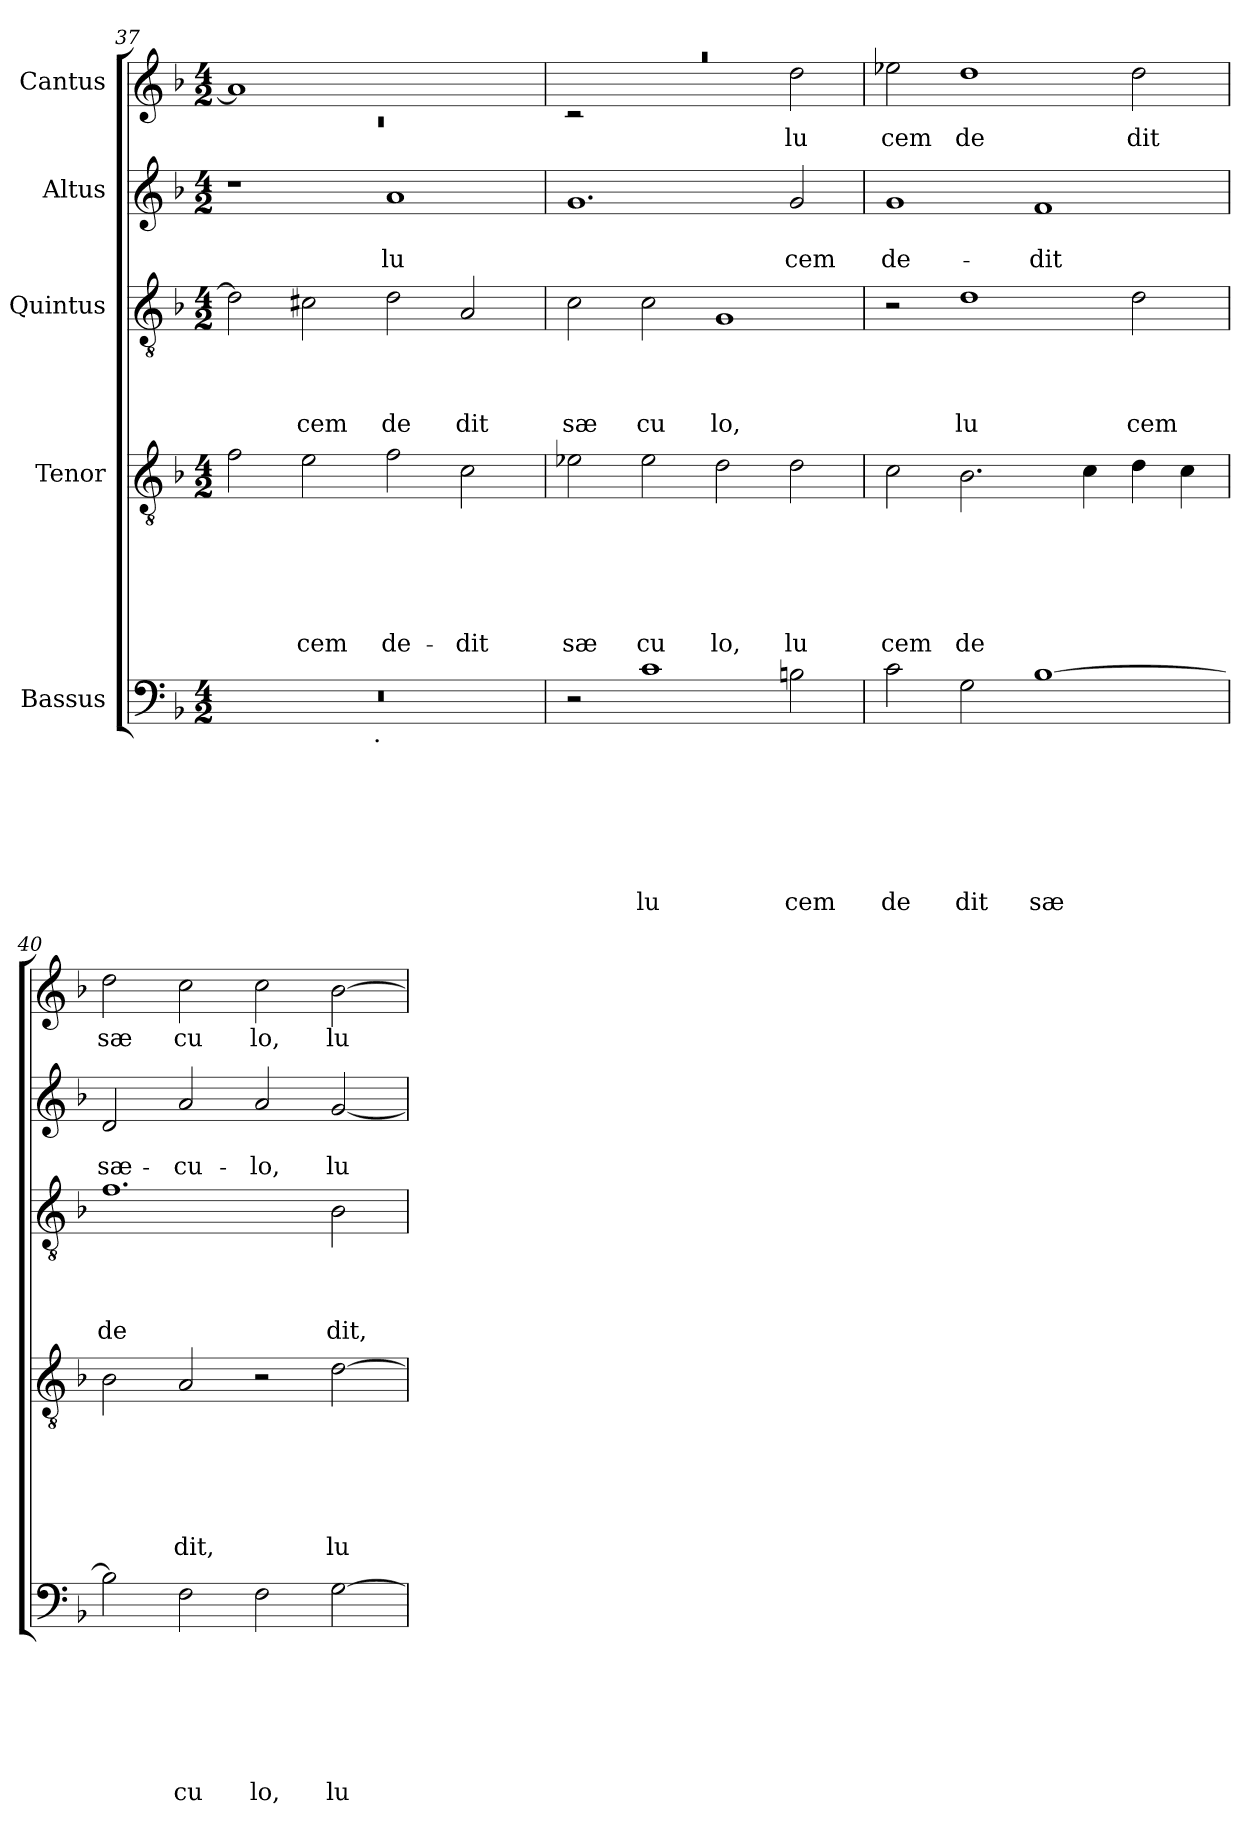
**kern	**text	**text	**text	**text	**text	**text	**text	**kern	**text	**text	**text	**text	**text	**text	**kern	**text	**text	**text	**text	**kern	**text	**text	**kern	**text
*part5	*part5	*part5	*part5	*part5	*part5	*part5	*part5	*part4	*part4	*part4	*part4	*part4	*part4	*part4	*part3	*part3	*part3	*part3	*part3	*part2	*part2	*part2	*part1	*part1
*staff5	*staff5	*staff5	*staff5	*staff5	*staff5	*staff5	*staff5	*staff4	*staff4	*staff4	*staff4	*staff4	*staff4	*staff4	*staff3	*staff3	*staff3	*staff3	*staff3	*staff2	*staff2	*staff2	*staff1	*staff1
*I"Bassus	*	*	*	*	*	*	*	*I"Tenor	*	*	*	*	*	*	*I"Quintus	*	*	*	*	*I"Altus	*	*	*I"Cantus	*
*clefF4	*	*	*	*	*	*	*	*clefGv2	*	*	*	*	*	*	*clefGv2	*	*	*	*	*clefG2	*	*	*clefG2	*
*k[b-]	*	*	*	*	*	*	*	*k[b-]	*	*	*	*	*	*	*k[b-]	*	*	*	*	*k[b-]	*	*	*k[b-]	*
*F:	*	*	*	*	*	*	*	*F:	*	*	*	*	*	*	*F:	*	*	*	*	*F:	*	*	*F:	*
*M4/2	*	*	*	*	*	*	*	*M4/2	*	*	*	*	*	*	*M4/2	*	*	*	*	*M4/2	*	*	*M4/2	*
=37	=37	=37	=37	=37	=37	=37	=37	=37	=37	=37	=37	=37	=37	=37	=37	=37	=37	=37	=37	=37	=37	=37	=37	=37
*	*	*	*	*	*	*	*	*	*	*	*	*	*	*	*	*	*	*	*	*	*	*	*^	*
!	!	!	!	!	!	!	!	!	!	!	!	!	!	!	!	!	!	!	!	!	!	!	!	!LO:N:vis=1	!
*^	*	*	*	*	*	*	*	*	*	*	*	*	*	*	*	*	*	*	*	*	*	*	*	*	*
0r	2ryy	.	.	.	.	.	.	.	2f\	.	.	.	.	.	.	2d\]	.	.	.	.	1r	.	.	1a]	0rc	.
!	!	!	!	!	!	!	!	!	!	!	!	!	!	!	!LO:LY:b	!	!	!	!	!LO:LY:b	!	!	!	!	!	!
.	4...ryy	.	.	.	.	.	.	.	2e\	.	.	.	.	.	-cem	2c#X\	.	.	.	cem	.	.	.	.	.	.
!	!LO:TX:b:t=.	!	!	!	!	!	!	!	!	!	!	!	!	!	!	!	!	!	!	!	!	!	!	!	!	!
.	1ryy	.	.	.	.	.	.	.	.	.	.	.	.	.	.	.	.	.	.	.	.	.	.	.	.	.
!	!	!	!	!	!	!	!	!	!	!	!	!	!	!	!LO:LY:b	!	!	!	!	!LO:LY:b	!	!	!LO:LY:b	!	!	!
.	.	.	.	.	.	.	.	.	2f\	.	.	.	.	.	de-	2d\	.	.	.	de	1a	.	lu	1ryy	.	.
!	!	!	!	!	!	!	!	!	!	!	!	!	!	!	!LO:LY:b	!	!	!	!	!LO:LY:b	!	!	!	!	!	!
.	.	.	.	.	.	.	.	.	2c\	.	.	.	.	.	-dit	2A/	.	.	.	dit	.	.	.	.	.	.
.	32ryy	.	.	.	.	.	.	.	.	.	.	.	.	.	.	.	.	.	.	.	.	.	.	.	.	.
!!LO:LB:g=z	!!
=38	=38	=38	=38	=38	=38	=38	=38	=38	=38	=38	=38	=38	=38	=38	=38	=38	=38	=38	=38	=38	=38	=38	=38	=38	=38	=38
!	!	!	!	!	!	!	!	!	!	!	!	!	!	!	!LO:LY:b	!	!	!	!	!LO:LY:b	!	!	!	!LO:N:vis=1	!	!
*v	*v	*	*	*	*	*	*	*	*	*	*	*	*	*	*	*	*	*	*	*	*	*	*	*	*	*
2r	.	.	.	.	.	.	.	2e-X\	.	.	.	.	.	sæ	2c\	.	.	.	sæ	1.g	.	.	0raa	2rc	.
!	!	!	!	!	!	!	!LO:LY:b	!	!	!	!	!	!	!LO:LY:b	!	!	!	!	!LO:LY:b	!	!	!	!	!	!
1c	.	.	.	.	.	.	lu	2e-\	.	.	.	.	.	cu	2c\	.	.	.	cu	.	.	.	.	1ryy	.
!	!	!	!	!	!	!	!	!	!	!	!	!	!	!LO:LY:b	!	!	!	!	!LO:LY:b	!	!	!	!	!	!
.	.	.	.	.	.	.	.	2d\	.	.	.	.	.	lo,	1G	.	.	.	lo,	.	.	.	.	.	.
!	!	!	!	!	!	!	!LO:LY:b	!	!	!	!	!	!	!LO:LY:b	!	!	!	!	!	!	!	!LO:LY:b	!	!	!LO:LY:b
2Bn\	.	.	.	.	.	.	cem	2d\	.	.	.	.	.	lu	.	.	.	.	.	2g/	.	cem	.	2dd\	lu
=39	=39	=39	=39	=39	=39	=39	=39	=39	=39	=39	=39	=39	=39	=39	=39	=39	=39	=39	=39	=39	=39	=39	=39	=39	=39
!	!	!	!	!	!	!	!LO:LY:b	!	!	!	!	!	!	!LO:LY:b	!	!	!	!	!	!	!	!LO:LY:b	!	!	!LO:LY:b
*	*	*	*	*	*	*	*	*	*	*	*	*	*	*	*	*	*	*	*	*	*	*	*v	*v	*
2c\	.	.	.	.	.	.	de	2c\	.	.	.	.	.	cem	2r	.	.	.	.	1g	.	de-	2ee-X\	cem
!	!	!	!	!	!	!	!LO:LY:b	!	!	!	!	!	!	!LO:LY:b	!	!	!	!	!LO:LY:b	!	!	!	!	!LO:LY:b
2G\	.	.	.	.	.	.	dit	2.B-\	.	.	.	.	.	de	1d	.	.	.	lu	.	.	.	1dd	de
!	!	!	!	!	!	!	!LO:LY:b	!	!	!	!	!	!	!	!	!	!	!	!	!	!	!LO:LY:b	!	!
[>1B-	.	.	.	.	.	.	sæ	.	.	.	.	.	.	.	.	.	.	.	.	1f	.	-dit	.	.
.	.	.	.	.	.	.	.	4c\	.	.	.	.	.	.	.	.	.	.	.	.	.	.	.	.
!	!	!	!	!	!	!	!	!	!	!	!	!	!	!	!	!	!	!	!LO:LY:b	!	!	!	!	!LO:LY:b
.	.	.	.	.	.	.	.	4d\	.	.	.	.	.	.	2d\	.	.	.	cem	.	.	.	2dd\	dit
.	.	.	.	.	.	.	.	4c\	.	.	.	.	.	.	.	.	.	.	.	.	.	.	.	.
=40	=40	=40	=40	=40	=40	=40	=40	=40	=40	=40	=40	=40	=40	=40	=40	=40	=40	=40	=40	=40	=40	=40	=40	=40
!	!	!	!	!	!	!	!	!	!	!	!	!	!	!	!	!	!	!	!LO:LY:b	!	!	!LO:LY:b	!	!LO:LY:b
2B-\]	.	.	.	.	.	.	.	2B-\	.	.	.	.	.	.	1.f	.	.	.	de	2d/	.	sæ-	2dd\	sæ
!	!	!	!	!	!	!	!LO:LY:b	!	!	!	!	!	!	!LO:LY:b	!	!	!	!	!	!	!	!LO:LY:b	!	!LO:LY:b
2F\	.	.	.	.	.	.	cu	2A/	.	.	.	.	.	dit,	.	.	.	.	.	2a/	.	-cu-	2cc\	cu
!	!	!	!	!	!	!	!LO:LY:b	!	!	!	!	!	!	!	!	!	!	!	!	!	!	!LO:LY:b	!	!LO:LY:b
2F\	.	.	.	.	.	.	lo,	2r	.	.	.	.	.	.	.	.	.	.	.	2a/	.	-lo,	2cc\	lo,
!	!	!	!	!	!	!	!LO:LY:b	!	!	!	!	!	!	!LO:LY:b	!	!	!	!	!LO:LY:b	!	!	!LO:LY:b	!	!LO:LY:b
[>2G\	.	.	.	.	.	.	lu	[>2d\	.	.	.	.	.	lu	2B-\	.	.	.	dit,	[<2g/	.	lu-	[>2b-\	lu
=	=	=	=	=	=	=	=	=	=	=	=	=	=	=	=	=	=	=	=	=	=	=	=	=
*-	*-	*-	*-	*-	*-	*-	*-	*-	*-	*-	*-	*-	*-	*-	*-	*-	*-	*-	*-	*-	*-	*-	*-	*-
